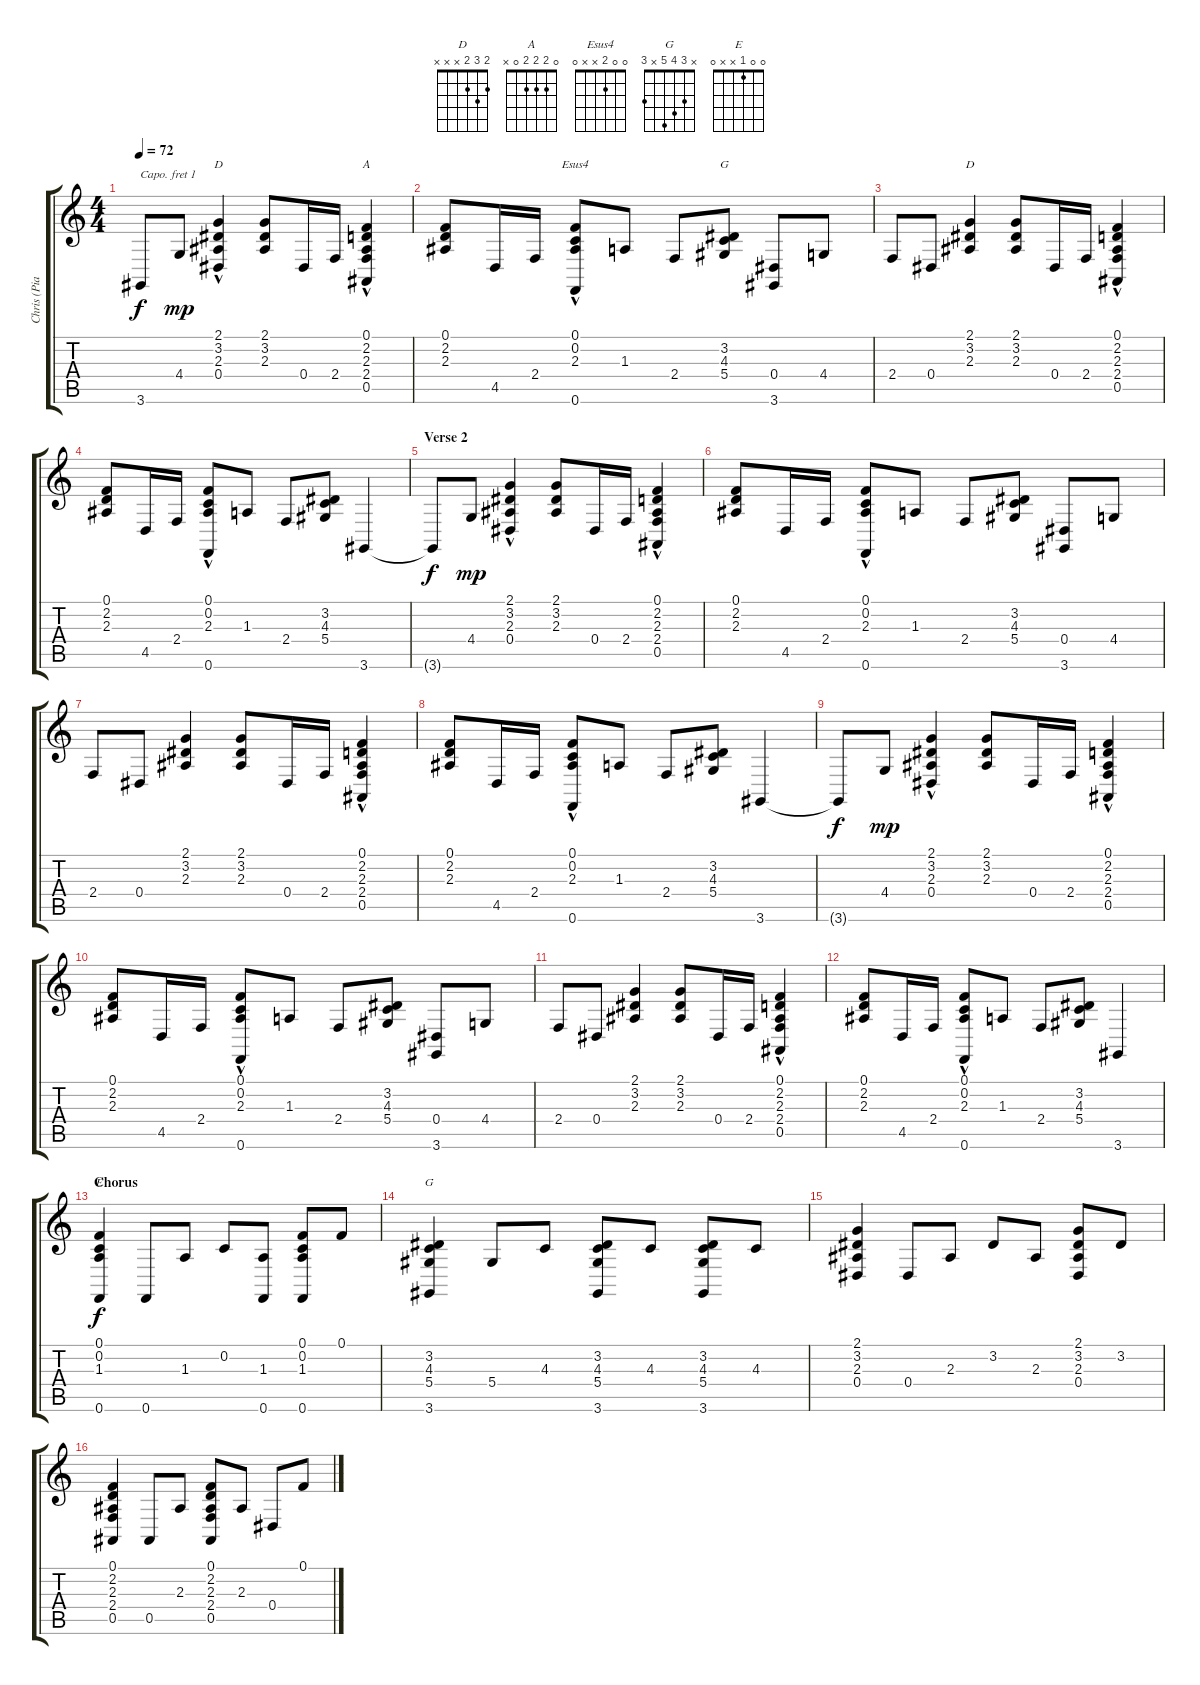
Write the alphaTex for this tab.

\track ("Chris (Piano) Capo 1st Fret" "Chris (Pia") {instrument acousticgrandpiano}
\staff {score tabs}
\capo 1
\tuning (E4 B3 G3 D3 A2 E2) {hide}
\chord ("D" 2 3 2 0 x x)
\chord ("A" 0 2 2 2 0 x)
\chord ("Esus4" 0 0 2 x x 0)
\chord ("G" x 3 4 5 x x)
\chord ("D" 2 3 2 x x x)
\chord ("E" 0 0 1 x x 0)
\chord ("G" x 3 4 5 x 3)
\ts (4 4)
\tempo 72
\clef g2
\ks c
3.6{t}.8{dy f} 4.4.8{dy mp} (2.1 3.2 2.3 0.4{hac}).4{ch "D"} (2.1 3.2 2.3).8 0.4.16 2.4.16 (0.1 2.2 2.3 2.4 0.5{hac}).4{ch "A"} |
(0.1 2.2 2.3).8 4.5.16 2.4.16 (0.1{hac} 0.2{hac} 2.3 0.6).8{ch "Esus4"} 1.3.8 2.4.8 (3.2 4.3 5.4).8{ch "G"} (0.4 3.6).8 4.4.8 |
2.4.8 0.4.8 (2.1 3.2 2.3).4{ch "D"} (2.1 3.2 2.3).8 0.4.16 2.4.16 (0.1 2.2 2.3 2.4 0.5{hac}).4 |
(0.1 2.2 2.3).8 4.5.16 2.4.16 (0.1{hac} 0.2{hac} 2.3 0.6).8 1.3.8 2.4.8 (3.2 4.3 5.4).8 3.6.4 |
\section ("" "Verse 2")
3.6{t}.8{dy f} 4.4.8{dy mp} (2.1 3.2 2.3 0.4{hac}).4 (2.1 3.2 2.3).8 0.4.16 2.4.16 (0.1 2.2 2.3 2.4 0.5{hac}).4 |
(0.1 2.2 2.3).8 4.5.16 2.4.16 (0.1{hac} 0.2{hac} 2.3 0.6).8 1.3.8 2.4.8 (3.2 4.3 5.4).8 (0.4 3.6).8 4.4.8 |
2.4.8 0.4.8 (2.1 3.2 2.3).4 (2.1 3.2 2.3).8 0.4.16 2.4.16 (0.1 2.2 2.3 2.4 0.5{hac}).4 |
(0.1 2.2 2.3).8 4.5.16 2.4.16 (0.1{hac} 0.2{hac} 2.3 0.6).8 1.3.8 2.4.8 (3.2 4.3 5.4).8 3.6.4 |
3.6{t}.8{dy f} 4.4.8{dy mp} (2.1 3.2 2.3 0.4{hac}).4 (2.1 3.2 2.3).8 0.4.16 2.4.16 (0.1 2.2 2.3 2.4 0.5{hac}).4 |
(0.1 2.2 2.3).8 4.5.16 2.4.16 (0.1{hac} 0.2{hac} 2.3 0.6).8 1.3.8 2.4.8 (3.2 4.3 5.4).8 (0.4 3.6).8 4.4.8 |
2.4.8 0.4.8 (2.1 3.2 2.3).4 (2.1 3.2 2.3).8 0.4.16 2.4.16 (0.1 2.2 2.3 2.4 0.5{hac}).4 |
(0.1 2.2 2.3).8 4.5.16 2.4.16 (0.1{hac} 0.2{hac} 2.3 0.6).8 1.3.8 2.4.8 (3.2 4.3 5.4).8 3.6.4 |
\section ("" "Chorus")
(0.1 0.2 1.3 0.6).4{ch "E" dy f} 0.6.8 1.3.8 0.2.8 (1.3 0.6).8 (0.1 0.2 1.3 0.6).8 0.1.8 |
(3.2 4.3 5.4 3.6).4{ch "G"} 5.4.8 4.3.8 (3.2 4.3 5.4 3.6).8 4.3.8 (3.2 4.3 5.4 3.6).8 4.3.8 |
(2.1 3.2 2.3 0.4).4 0.4.8 2.3.8 3.2.8 2.3.8 (2.1 3.2 2.3 0.4).8 3.2.8 |
(0.1 2.2 2.3 2.4 0.5).4 0.5.8 2.3.8 (0.1 2.2 2.3 2.4 0.5).8 2.3.8 0.4.8 0.1.8
